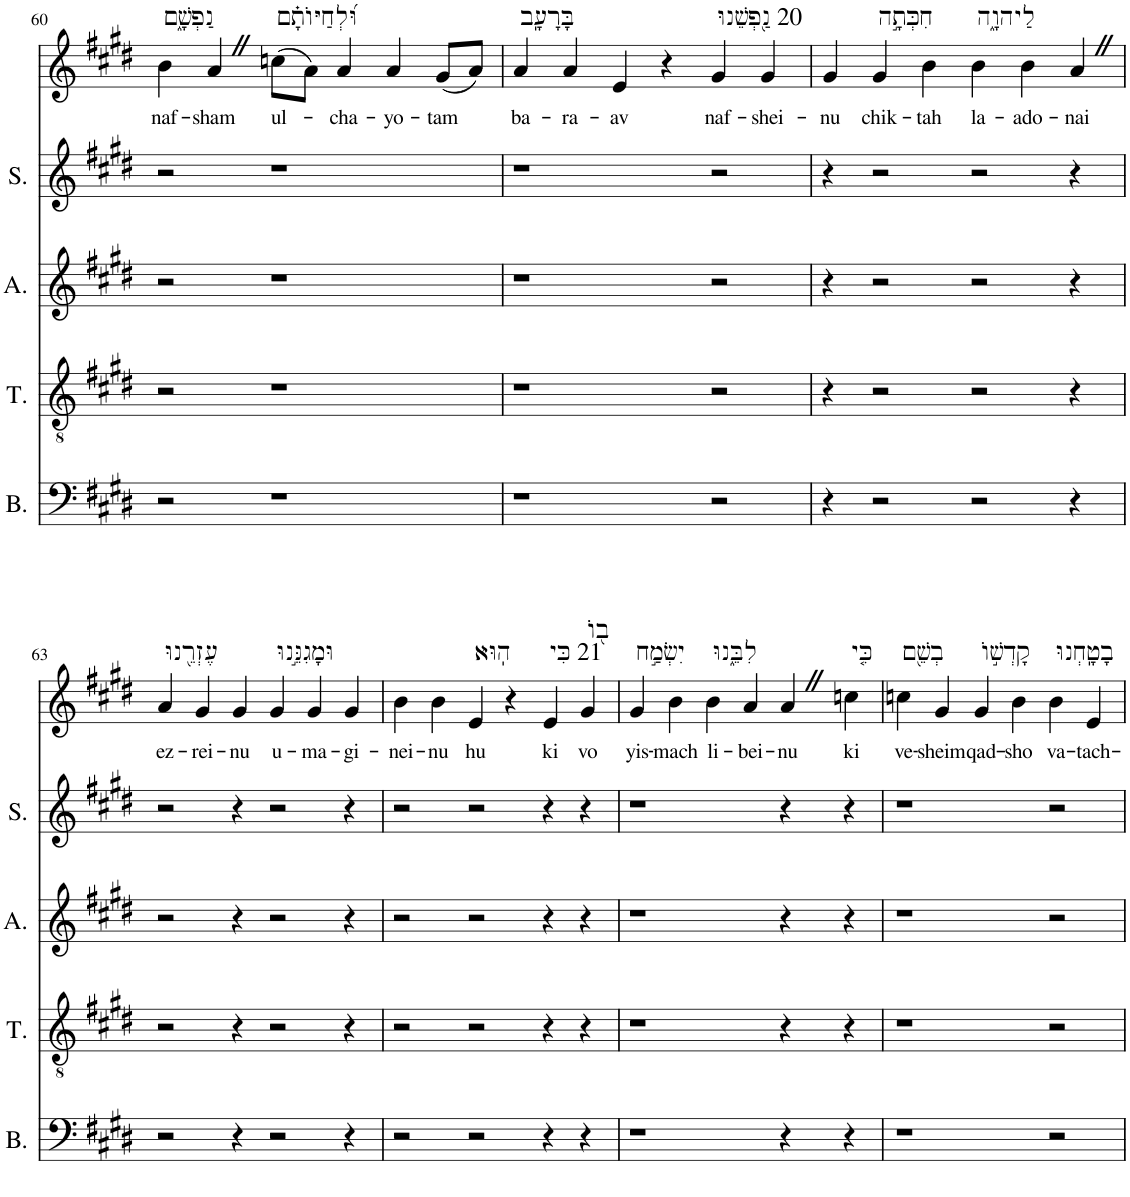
**kern	**kern	**kern	**kern	**kern	**text
*part5	*part4	*part3	*part2	*part1	*part1
*staff5	*staff4	*staff3	*staff2	*staff1	*staff1
*I"Bass	*I"Tenor	*I"Alto	*I"Soprano	*I"Piano	*
*I'B.	*I'T.	*I'A.	*I'S.	*I'Pno	*
!!LO:PB:g=z
*clefF4	*clefGv2	*clefG2	*clefG2	*clefG2	*
*k[f#c#g#d#]	*k[f#c#g#d#]	*k[f#c#g#d#]	*k[f#c#g#d#]	*k[f#c#g#d#]	*
*E:	*E:	*E:	*E:	*E:	*
*M3/2	*M3/2	*M3/2	*M3/2	*M3/2	*
=60	=60	=60	=60	=60	=60
!	!	!	!	!LO:TX:a:t=נַפְשָׁ֑ם	!
!	!	!	!	!	!LO:LY:b
2r	2r	2r	2r	4b\	naf-
!	!	!	!	!	!LO:LY:b
.	.	.	.	4aZ/	-sham
!	!	!	!	!LO:TX:a:t=וּ֝לְחַיּוֹתָ֗ם	!
!	!	!	!	!	!LO:LY:b
1r	1r	1r	1r	(8ccn\L	ul-
.	.	.	.	8a\J)	.
!	!	!	!	!	!LO:LY:b
.	.	.	.	4a/	-cha-
!	!	!	!	!	!LO:LY:b
.	.	.	.	4a/	-yo-
!	!	!	!	!	!LO:LY:b
.	.	.	.	(8g#/L	-tam
.	.	.	.	8a/J)	.
=61	=61	=61	=61	=61	=61
!	!	!	!	!LO:TX:a:t=בָּרָעָֽב	!
!	!	!	!	!	!LO:LY:b
1r	1r	1r	1r	4a/	ba-
!	!	!	!	!	!LO:LY:b
.	.	.	.	4a/	-ra-
!	!	!	!	!	!LO:LY:b
.	.	.	.	4e/	-av
.	.	.	.	4r	.
!	!	!	!	!LO:TX:a:t=20 נַ֭פְשֵׁנוּ	!
!	!	!	!	!	!LO:LY:b
2r	2r	2r	2r	4g#/	naf-
!	!	!	!	!	!LO:LY:b
.	.	.	.	4g#/	-shei-
=62	=62	=62	=62	=62	=62
!	!	!	!	!	!LO:LY:b
4r	4r	4r	4r	4g#/	-nu
!	!	!	!	!LO:TX:a:t=חִכְּתָ֣ה	!
!	!	!	!	!	!LO:LY:b
2r	2r	2r	2r	4g#/	chik-
!	!	!	!	!	!LO:LY:b
.	.	.	.	4b\	-tah
!	!	!	!	!LO:TX:a:t=לַיהוָ֑ה	!
!	!	!	!	!	!LO:LY:b
2r	2r	2r	2r	4b\	la-
!	!	!	!	!	!LO:LY:b
.	.	.	.	4b\	-ado-
!	!	!	!	!	!LO:LY:b
4r	4r	4r	4r	4aZ/	-nai
!!LO:LB:g=z
=63	=63	=63	=63	=63	=63
!	!	!	!	!LO:TX:a:t=עֶזְרֵ֖נוּ	!
!	!	!	!	!	!LO:LY:b
2r	2r	2r	2r	4a/	ez-
!	!	!	!	!	!LO:LY:b
.	.	.	.	4g#/	-rei-
!	!	!	!	!	!LO:LY:b
4r	4r	4r	4r	4g#/	-nu
!	!	!	!	!LO:TX:a:t=וּמָגִנֵּ֣נוּ	!
!	!	!	!	!	!LO:LY:b
2r	2r	2r	2r	4g#/	u-
!	!	!	!	!	!LO:LY:b
.	.	.	.	4g#/	-ma-
!	!	!	!	!	!LO:LY:b
4r	4r	4r	4r	4g#/	-gi-
=64	=64	=64	=64	=64	=64
!	!	!	!	!	!LO:LY:b
2r	2r	2r	2r	4b\	-nei-
!	!	!	!	!	!LO:LY:b
.	.	.	.	4b\	-nu
!	!	!	!	!LO:TX:a:t=הֽוּא	!
!	!	!	!	!	!LO:LY:b
2r	2r	2r	2r	4e/	hu
.	.	.	.	4r	.
!	!	!	!	!LO:TX:a:t=21 כִּי	!
!	!	!	!	!	!LO:LY:b
4r	4r	4r	4r	4e/	ki
!	!	!	!	!LO:TX:a:t=ב֭וֹ	!
!	!	!	!	!	!LO:LY:b
4r	4r	4r	4r	4g#/	vo
=65	=65	=65	=65	=65	=65
!	!	!	!	!LO:TX:a:t=יִשְׂמַ֣ח	!
!	!	!	!	!	!LO:LY:b
1r	1r	1r	1r	4g#/	yis-
!	!	!	!	!	!LO:LY:b
.	.	.	.	4b\	-mach
!	!	!	!	!LO:TX:a:t=לִבֵּ֑נוּ	!
!	!	!	!	!	!LO:LY:b
.	.	.	.	4b\	li-
!	!	!	!	!	!LO:LY:b
.	.	.	.	4a/	-bei-
!	!	!	!	!	!LO:LY:b
4r	4r	4r	4r	4aZ/	-nu
!	!	!	!	!LO:TX:a:t=כִּ֤י	!
!	!	!	!	!	!LO:LY:b
4r	4r	4r	4r	4ccn\	ki
=66	=66	=66	=66	=66	=66
!	!	!	!	!LO:TX:a:t=בְשֵׁ֖ם	!
!	!	!	!	!	!LO:LY:b
1r	1r	1r	1r	4ccn\	ve-
!	!	!	!	!	!LO:LY:b
.	.	.	.	4g#/	-sheim
!	!	!	!	!LO:TX:a:t=קָדְשׁ֣וֹ	!
!	!	!	!	!	!LO:LY:b
.	.	.	.	4g#/	qad-
!	!	!	!	!	!LO:LY:b
.	.	.	.	4b\	-sho
!	!	!	!	!LO:TX:a:t=בָטָֽחְנוּ	!
!	!	!	!	!	!LO:LY:b
2r	2r	2r	2r	4b\	va-
!	!	!	!	!	!LO:LY:b
.	.	.	.	4e/	-tach-
=	=	=	=	=	=
*-	*-	*-	*-	*-	*-
